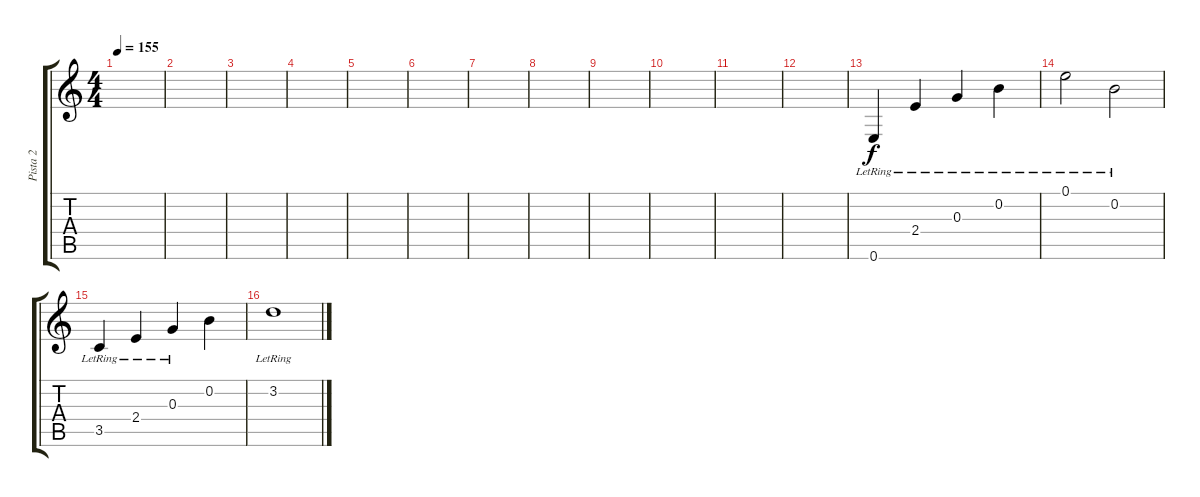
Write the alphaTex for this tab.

\track ("Pista 2" "Pista 2") {instrument electricguitarclean}
\staff {score tabs}
\tuning (E4 B3 G3 D3 A2 E2) {hide}
\ts (4 4)
\tempo 155
\clef g2
\ks c
|
|
|
|
|
|
|
|
|
|
|
|
0.6{lr}.4{volume 12 balance 15 instrument electricguitarjazz} 2.4{lr}.4 0.3{lr}.4 0.2{lr}.4 |
0.1{lr}.2 0.2{lr}.2 |
3.5{lr}.4 2.4{lr}.4 0.3{lr}.4 0.2.4 |
3.2{lr}.1
